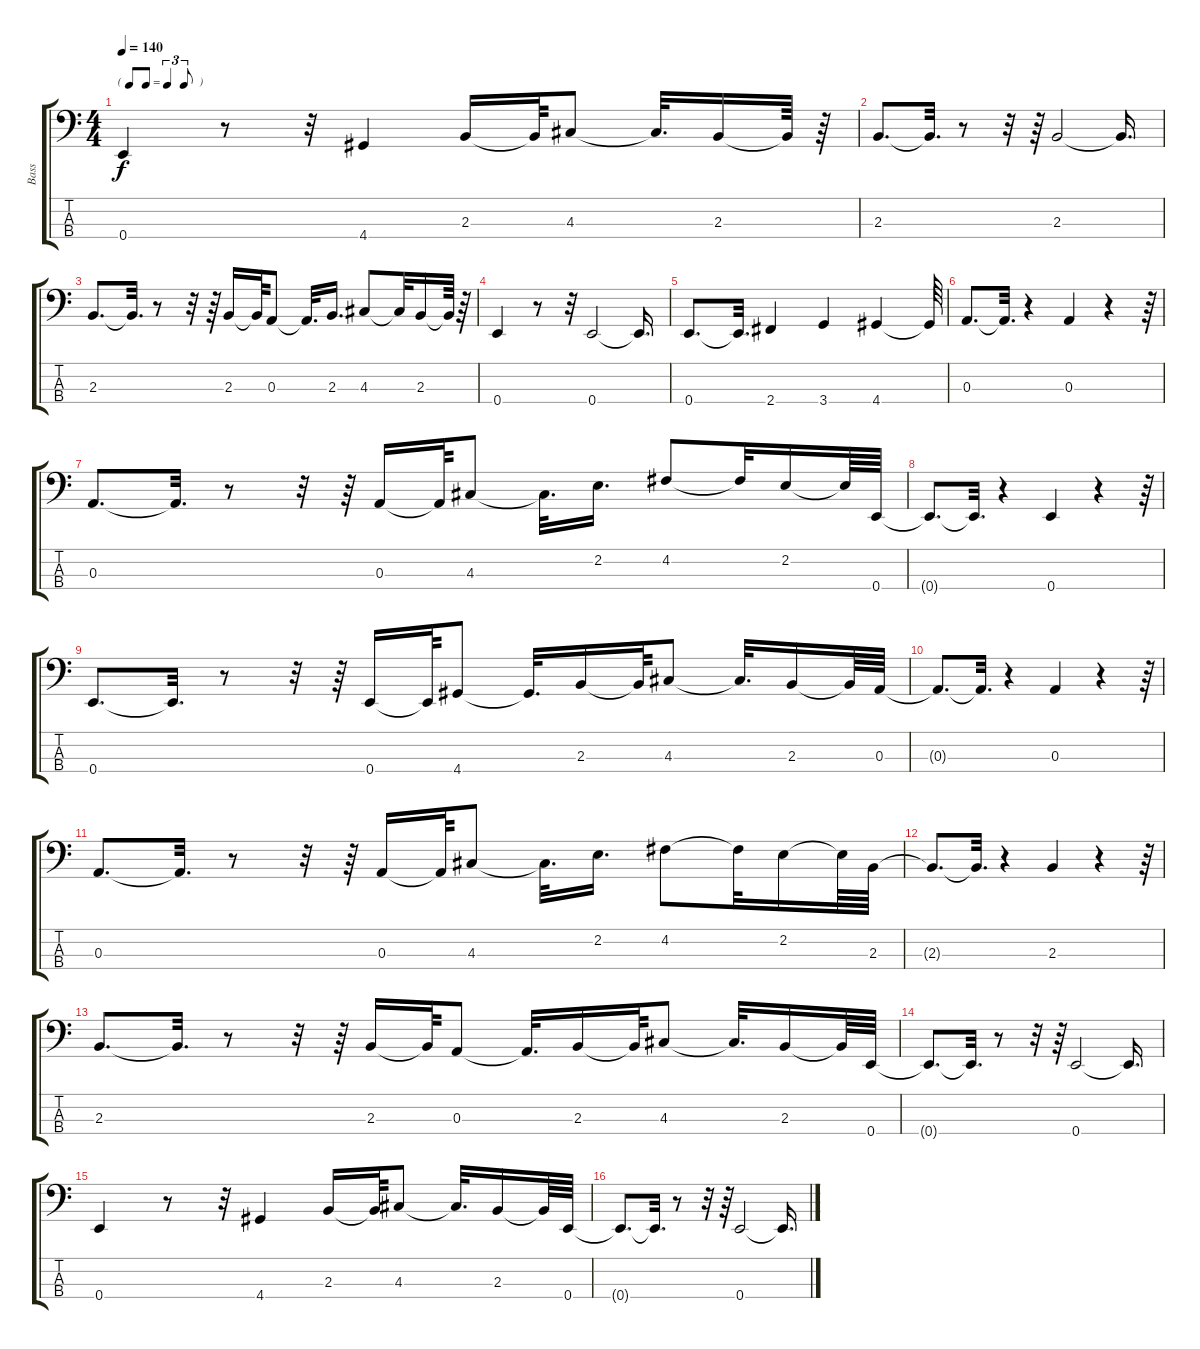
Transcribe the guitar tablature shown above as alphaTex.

\track ("Bass" "Bass") {instrument electricbassfinger}
\staff {score tabs}
\tuning (G2 D2 A1 E1) {hide}
\ts (4 4)
\tf triplet8th
\tempo 140
\clef f4
\ks c
0.4.4{dy f} r.8 r.32 4.4.4 2.3.16 2.3{t}.64 4.3.8 4.3{t}.32{d} 2.3.16 2.3{t}.64 r.64 |
2.3.8{d} 2.3{t}.32{d} r.8 r.32 r.64 2.3.2 2.3{t}.16{d} |
2.3.8{d} 2.3{t}.32{d} r.8 r.32 r.64 2.3.16 2.3{t}.64 0.3.8 0.3{t}.32{d} 2.3.16{d} 4.3.8 4.3{t}.32 2.3.16 2.3{t}.64 r.64 |
0.4.4 r.8 r.32 0.4.2 0.4{t}.16{d} |
0.4.8{d} 0.4{t}.32{d} 2.4.4 3.4.4 4.4.4 4.4{t}.64 |
0.3.8{d} 0.3{t}.32{d} r.4 0.3.4 r.4 r.64 |
0.3.8{d} 0.3{t}.32{d} r.8 r.32 r.64 0.3.16 0.3{t}.64 4.3.8 4.3{t}.32{d} 2.2.16{d} 4.2.8 4.2{t}.32 2.2.16 2.2{t}.64 0.4.64 |
0.4{t}.8{d} 0.4{t}.32{d} r.4 0.4.4 r.4 r.64 |
0.4.8{d} 0.4{t}.32{d} r.8 r.32 r.64 0.4.16 0.4{t}.64 4.4.8 4.4{t}.32{d} 2.3.16 2.3{t}.64 4.3.8 4.3{t}.32{d} 2.3.16 2.3{t}.64 0.3.64 |
0.3{t}.8{d} 0.3{t}.32{d} r.4 0.3.4 r.4 r.64 |
0.3.8{d} 0.3{t}.32{d} r.8 r.32 r.64 0.3.16 0.3{t}.64 4.3.8 4.3{t}.32{d} 2.2.16{d} 4.2.8 4.2{t}.32 2.2.16 2.2{t}.64 2.3.64 |
2.3{t}.8{d} 2.3{t}.32{d} r.4 2.3.4 r.4 r.64 |
2.3.8{d} 2.3{t}.32{d} r.8 r.32 r.64 2.3.16 2.3{t}.64 0.3.8 0.3{t}.32{d} 2.3.16 2.3{t}.64 4.3.8 4.3{t}.32{d} 2.3.16 2.3{t}.64 0.4.64 |
0.4{t}.8{d} 0.4{t}.32{d} r.8 r.32 r.64 0.4.2 0.4{t}.16{d} |
0.4.4 r.8 r.32 4.4.4 2.3.16 2.3{t}.64 4.3.8 4.3{t}.32{d} 2.3.16 2.3{t}.64 0.4.64 |
0.4{t}.8{d} 0.4{t}.32{d} r.8 r.32 r.64 0.4.2 0.4{t}.16{d}
